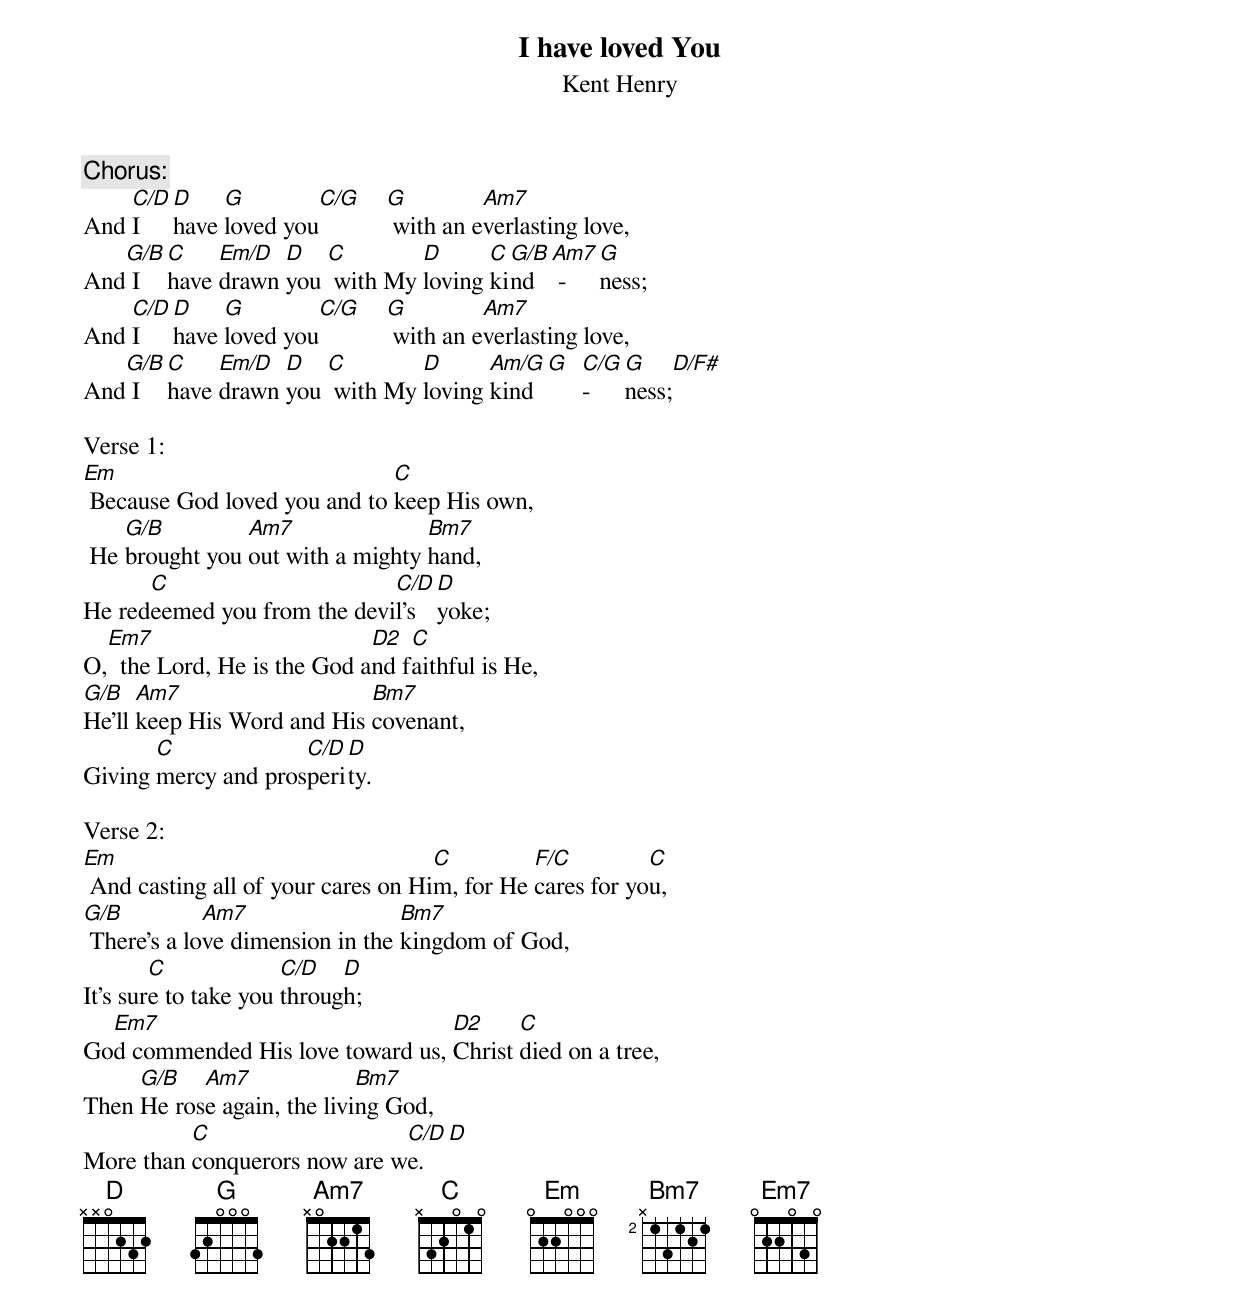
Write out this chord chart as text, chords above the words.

I have loved You
Kent Henry

Chorus:
    C/D D    G        C/G G         Am7
And I   have loved you     with an everlasting love,
   G/B C    Em/D  D   C        D      C G/B Am7 G
And I  have drawn you  with My loving kind   -  ness;
    C/D D    G        C/G G         Am7
And I   have loved you     with an everlasting love,
   G/B C    Em/D  D   C        D      Am/G G C/G G    D/F#
And I  have drawn you  with My loving kind   -   ness;

Verse 1:
Em                            C
 Because God loved you and to keep His own,
    G/B         Am7               Bm7
 He brought you out with a mighty hand,
      C                      C/D D
He redeemed you from the devil's yoke;
  Em7                        D2  C
O,  the Lord, He is the God and faithful is He,
G/B   Am7                   Bm7
He'll keep His Word and His covenant,
       C             C/D D
Giving mercy and prosperity.

Verse 2:
Em                                  C         F/C         C
 And casting all of your cares on Him, for He cares for you,
G/B          Am7                 Bm7
 There's a love dimension in the kingdom of God,
        C             C/D   D
It's sure to take you through;
  Em7                             D2     C
God commended His love toward us, Christ died on a tree,
     G/B   Am7              Bm7
Then He rose again, the living God,
          C                   C/D D
More than conquerors now are we.
